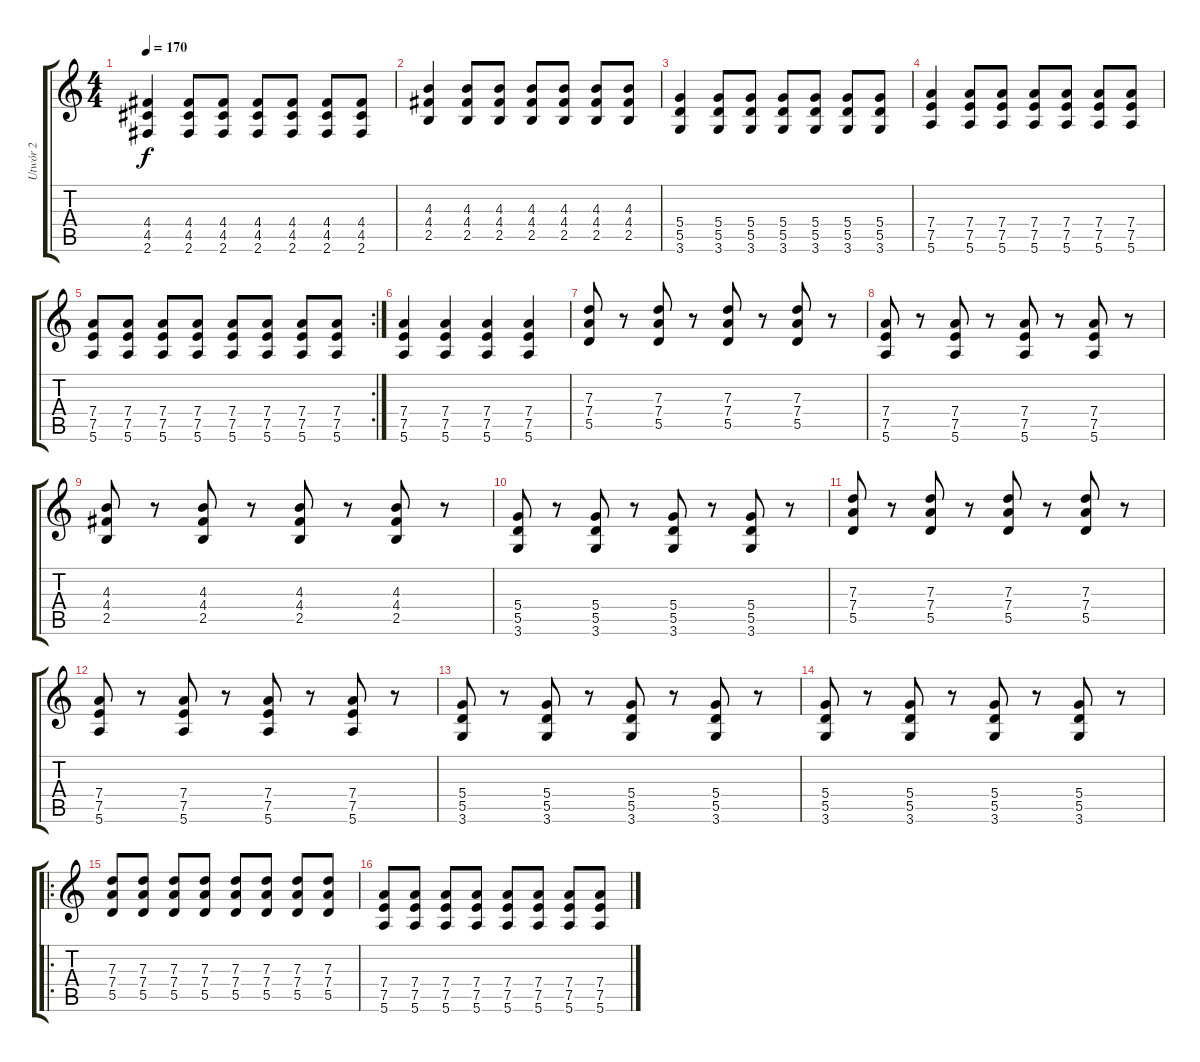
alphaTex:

\track ("Utwór 2" "Utwór 2") {instrument overdrivenguitar}
\staff {score tabs}
\tuning (E4 B3 G3 D3 A2 E2) {hide}
\ts (4 4)
\tempo 170
\clef g2
\ks c
(4.4 4.5 2.6).4{dy f} (4.4 4.5 2.6).8 (4.4 4.5 2.6).8 (4.4 4.5 2.6).8 (4.4 4.5 2.6).8 (4.4 4.5 2.6).8 (4.4 4.5 2.6).8 |
(4.3 4.4 2.5).4 (4.3 4.4 2.5).8 (4.3 4.4 2.5).8 (4.3 4.4 2.5).8 (4.3 4.4 2.5).8 (4.3 4.4 2.5).8 (4.3 4.4 2.5).8 |
(5.4 5.5 3.6).4 (5.4 5.5 3.6).8 (5.4 5.5 3.6).8 (5.4 5.5 3.6).8 (5.4 5.5 3.6).8 (5.4 5.5 3.6).8 (5.4 5.5 3.6).8 |
(7.4 7.5 5.6).4 (7.4 7.5 5.6).8 (7.4 7.5 5.6).8 (7.4 7.5 5.6).8 (7.4 7.5 5.6).8 (7.4 7.5 5.6).8 (7.4 7.5 5.6).8 |
\rc 2
(7.4 7.5 5.6).8 (7.4 7.5 5.6).8 (7.4 7.5 5.6).8 (7.4 7.5 5.6).8 (7.4 7.5 5.6).8 (7.4 7.5 5.6).8 (7.4 7.5 5.6).8 (7.4 7.5 5.6).8 |
(7.4 7.5 5.6).4 (7.4 7.5 5.6).4 (7.4 7.5 5.6).4 (7.4 7.5 5.6).4 |
(7.3 7.4 5.5).8 r.8 (7.3 7.4 5.5).8 r.8 (7.3 7.4 5.5).8 r.8 (7.3 7.4 5.5).8 r.8 |
(7.4 7.5 5.6).8 r.8 (7.4 7.5 5.6).8 r.8 (7.4 7.5 5.6).8 r.8 (7.4 7.5 5.6).8 r.8 |
(4.3 4.4 2.5).8 r.8 (4.3 4.4 2.5).8 r.8 (4.3 4.4 2.5).8 r.8 (4.3 4.4 2.5).8 r.8 |
(5.4 5.5 3.6).8 r.8 (5.4 5.5 3.6).8 r.8 (5.4 5.5 3.6).8 r.8 (5.4 5.5 3.6).8 r.8 |
(7.3 7.4 5.5).8 r.8 (7.3 7.4 5.5).8 r.8 (7.3 7.4 5.5).8 r.8 (7.3 7.4 5.5).8 r.8 |
(7.4 7.5 5.6).8 r.8 (7.4 7.5 5.6).8 r.8 (7.4 7.5 5.6).8 r.8 (7.4 7.5 5.6).8 r.8 |
(5.4 5.5 3.6).8 r.8 (5.4 5.5 3.6).8 r.8 (5.4 5.5 3.6).8 r.8 (5.4 5.5 3.6).8 r.8 |
(5.4 5.5 3.6).8 r.8 (5.4 5.5 3.6).8 r.8 (5.4 5.5 3.6).8 r.8 (5.4 5.5 3.6).8 r.8 |
\ro
(7.3 7.4 5.5).8 (7.3 7.4 5.5).8 (7.3 7.4 5.5).8 (7.3 7.4 5.5).8 (7.3 7.4 5.5).8 (7.3 7.4 5.5).8 (7.3 7.4 5.5).8 (7.3 7.4 5.5).8 |
(7.4 7.5 5.6).8 (7.4 7.5 5.6).8 (7.4 7.5 5.6).8 (7.4 7.5 5.6).8 (7.4 7.5 5.6).8 (7.4 7.5 5.6).8 (7.4 7.5 5.6).8 (7.4 7.5 5.6).8
